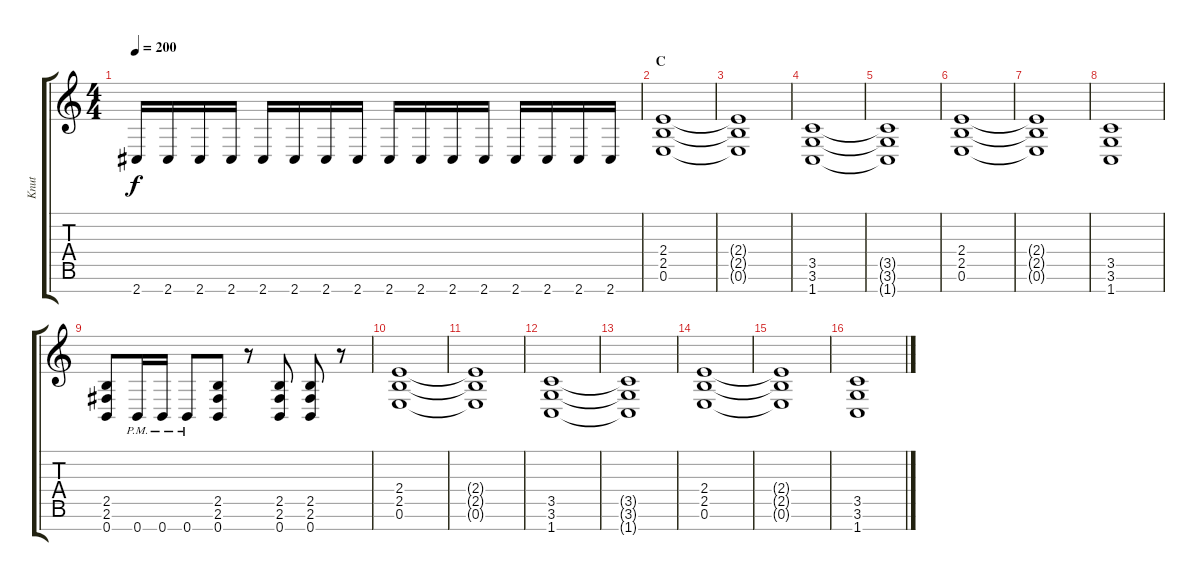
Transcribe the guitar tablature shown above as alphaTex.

\track ("Knut" "Knut") {instrument distortionguitar}
\staff {score tabs}
\tuning (E4 B3 G3 D3 A2 E2 B1) {hide}
\ts (4 4)
\tempo 200
\clef g2
\ks c
2.7.16{dy f} 2.7.16 2.7.16 2.7.16 2.7.16 2.7.16 2.7.16 2.7.16 2.7.16 2.7.16 2.7.16 2.7.16 2.7.16 2.7.16 2.7.16 2.7.16 |
\section ("" "C")
(2.4 2.5 0.6).1{volume 15} |
(2.4{t} 2.5{t} 0.6{t}).1 |
(3.5 3.6 1.7).1{volume 15} |
(3.5{t} 3.6{t} 1.7{t}).1 |
(2.4 2.5 0.6).1{volume 15} |
(2.4{t} 2.5{t} 0.6{t}).1 |
(3.5 3.6 1.7).1{volume 15} |
(2.5 2.6 0.7).8{volume 15} 0.7{pm}.16 0.7{pm}.16 0.7{pm}.8 (2.5 2.6 0.7).8 r.8 (2.5 2.6 0.7).8 (2.5 2.6 0.7).8 r.8 |
(2.4 2.5 0.6).1{volume 15} |
(2.4{t} 2.5{t} 0.6{t}).1 |
(3.5 3.6 1.7).1{volume 15} |
(3.5{t} 3.6{t} 1.7{t}).1 |
(2.4 2.5 0.6).1{volume 15} |
(2.4{t} 2.5{t} 0.6{t}).1 |
(3.5 3.6 1.7).1{volume 15}
